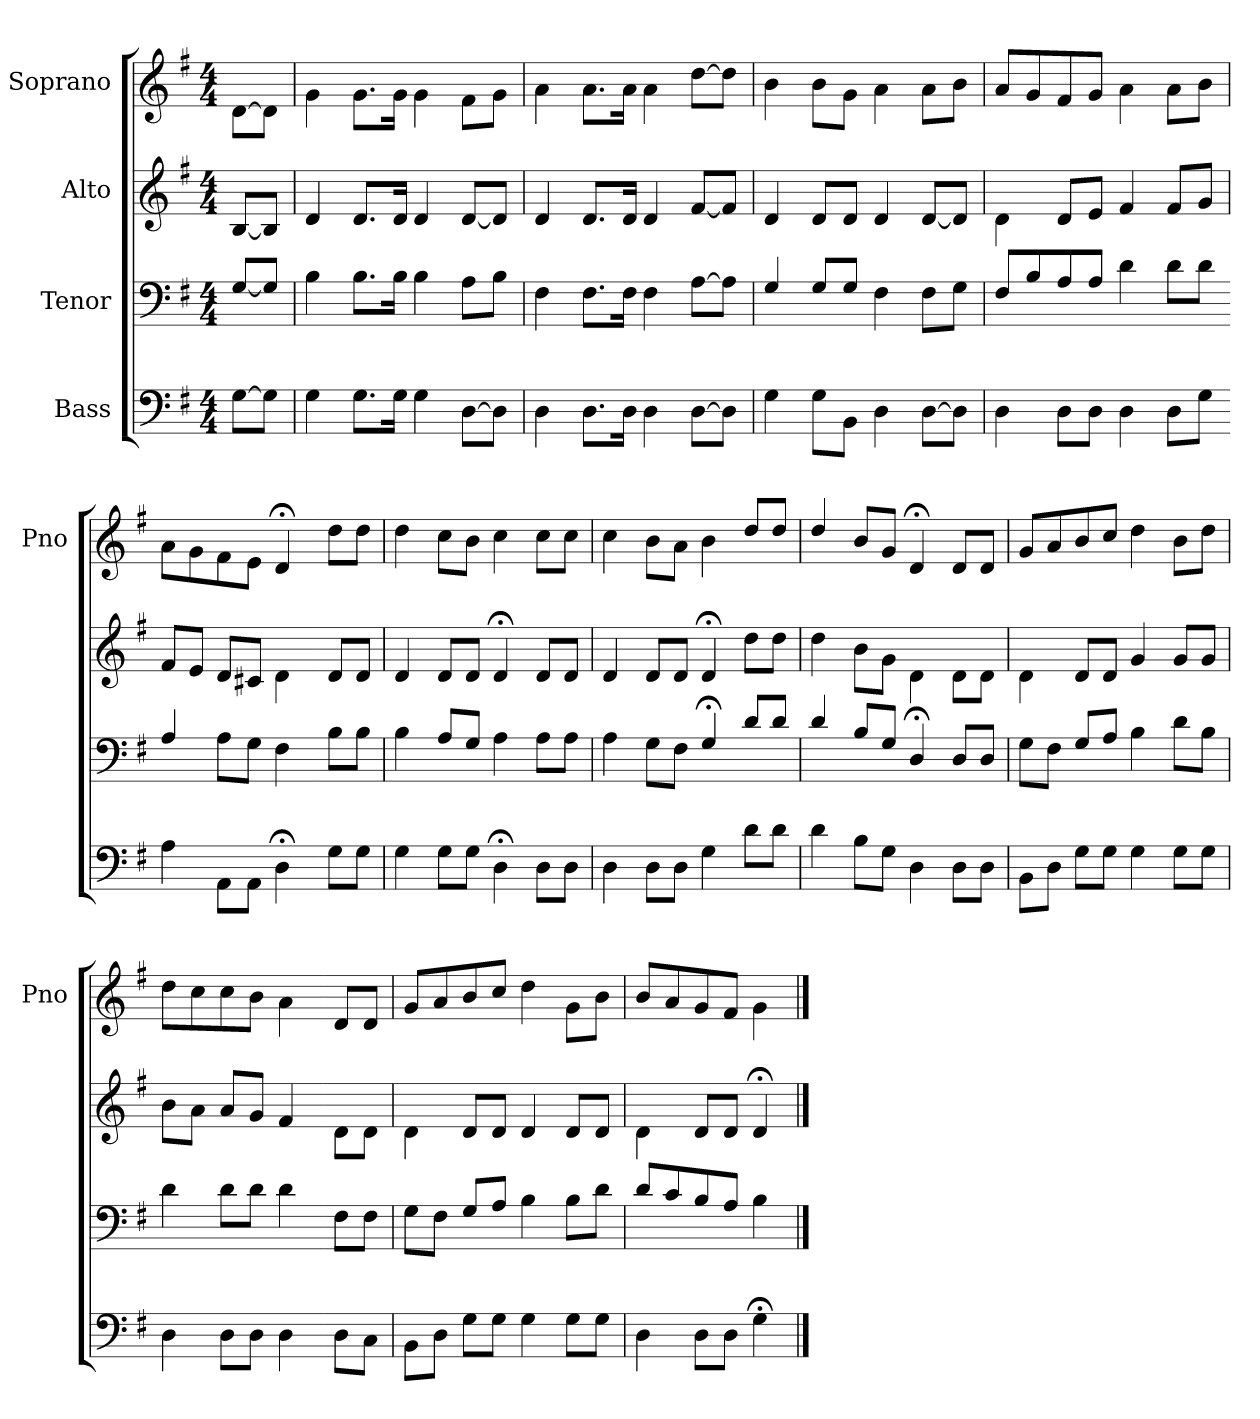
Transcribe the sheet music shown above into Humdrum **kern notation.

**kern	**kern	**kern	**kern
*part4	*part3	*part2	*part1
*staff4	*staff3	*staff2	*staff1
*I"Bass	*I"Tenor	*I"Alto	*I"Soprano
*	*	*	*I'Pno
*clefF4	*clefF4	*clefG2	*clefG2
*k[f#]	*k[f#]	*k[f#]	*k[f#]
*G:	*G:	*G:	*G:
*M4/4	*M4/4	*M4/4	*M4/4
=	=	=	=
[8G\L	[8G/L	[8B/L	[8d\L
8G\J]	8G/J]	8B/J]	8d\J]
=	=	=	=
4G\	4B\	4d/	4g\
8.G\L	8.B\L	8.d/L	8.g\L
16G\Jk	16B\Jk	16d/Jk	16g\Jk
4G\	4B\	4d/	4g\
[8D\L	8A\L	[8d/L	8f#\L
8D\J]	8B\J	8d/J]	8g\J
=	=	=	=
4D\	4F#\	4d/	4a\
8.D\L	8.F#\L	8.d/L	8.a\L
16D\Jk	16F#\Jk	16d/Jk	16a\Jk
4D\	4F#\	4d/	4a\
[8D\L	[8A\L	[8f#/L	[8dd\L
8D\J]	8A\J]	8f#/J]	8dd\J]
=	=	=	=
4G\	4G/	4d/	4b\
8G\L	8G/L	8d/L	8b\L
8BB\J	8G/J	8d/J	8g\J
4D\	4F#\	4d/	4a\
[8D\L	8F#\L	[8d/L	8a\L
8D\J]	8G\J	8d/J]	8b\J
=	=	=	=
4D\	8F#/L	4d\	8a/L
.	8B/	.	8g/
8D\L	8A/	8d/L	8f#/
8D\J	8A/J	8e/J	8g/J
4D\	4d\	4f#/	4a\
8D\L	8d\L	8f#/L	8a\L
8G\J	8d\J	8g/J	8b\J
=-	=-	=	=
4A\	4A/	8f#/L	8a\L
.	.	8e/J	8g\
8AA\L	8A\L	8d/L	8f#\
8AA\J	8G\J	8c#X/J	8e\J
4D;\	4F#\	4d\	4d;</
=-	=-	=-	=-
8G\L	8B\L	8d/L	8dd\L
8G\J	8B\J	8d/J	8dd\J
=	=	=	=
4G\	4B\	4d/	4dd\
8G\L	8A/L	8d/L	8cc\L
8G\J	8G/J	8d/J	8b\J
4D;\	4A\	4d;</	4cc\
8D\L	8A\L	8d/L	8cc\L
8D\J	8A\J	8d/J	8cc\J
=	=	=	=
4D\	4A\	4d/	4cc\
8D\L	8G\L	8d/L	8b\L
8D\J	8F#\J	8d/J	8a\J
4G\	4G;/	4d;</	4b\
8d\L	8d/L	8dd\L	8dd/L
8d\J	8d/J	8dd\J	8dd/J
=	=	=	=
4d\	4d/	4dd\	4dd/
8B\L	8B/L	8b\L	8b/L
8G\J	8G/J	8g\J	8g/J
4D\	4D;/	4d\	4d;</
8D\L	8D/L	8d\L	8d/L
8D\J	8D/J	8d\J	8d/J
=	=	=	=
8BB\L	8G\L	4d\	8g/L
8D\J	8F#\J	.	8a/
8G\L	8G/L	8d/L	8b/
8G\J	8A/J	8d/J	8cc/J
4G\	4B\	4g/	4dd\
8G\L	8d\L	8g/L	8b\L
8G\J	8B\J	8g/J	8dd\J
=	=	=	=
4D\	4d\	8b\L	8dd\L
.	.	8a\J	8cc\
8D\L	8d\L	8a/L	8cc\
8D\J	8d\J	8g/J	8b\J
4D\	4d\	4f#/	4a\
=-	=-	=-	=-
8D\L	8F#\L	8d\L	8d/L
8C\J	8F#\J	8d\J	8d/J
=	=	=	=
8BB\L	8G\L	4d\	8g/L
8D\J	8F#\J	.	8a/
8G\L	8G/L	8d/L	8b/
8G\J	8A/J	8d/J	8cc/J
4G\	4B\	4d/	4dd\
8G\L	8B\L	8d/L	8g\L
8G\J	8d\J	8d/J	8b\J
=	=	=	=
4D\	8d/L	4d\	8b/L
.	8c/	.	8a/
8D\L	8B/	8d/L	8g/
8D\J	8A/J	8d/J	8f#/J
4G;\	4B\	4d;</	4g\
==	==	==	==
*-	*-	*-	*-
